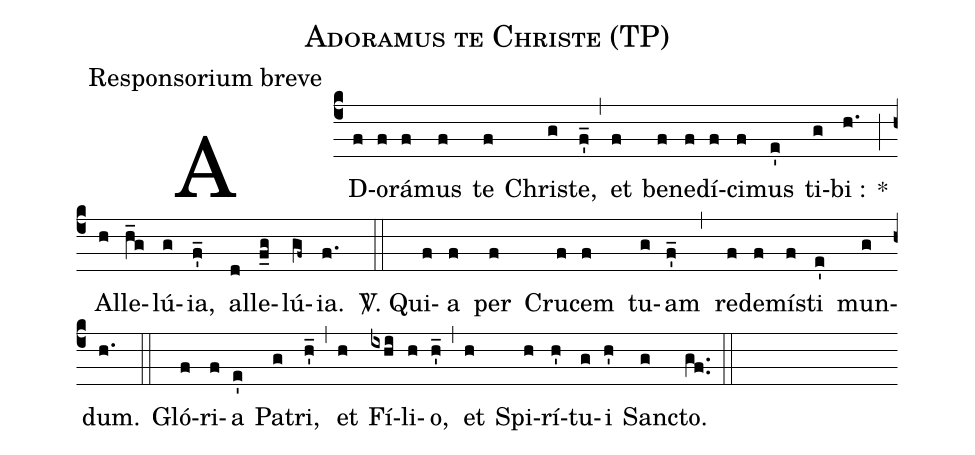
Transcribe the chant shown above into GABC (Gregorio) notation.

name:Adoramus te Christe (TP);
office-part:Responsorium breve;
%%
(c4) AD(f)o(f)rá(f)mus(f) te(f) Chri(g)ste,(f'_) (,) et(f) be(f)ne(f)dí(f)ci(f)mus(e') ti(g)bi :(h.) *(;) Al(h)le(h_g)lú(g){ia},(f'_) al(d)le(f_g)lú(gf~){ia}.(f.) (::)
<sp>V/</sp>. Qui(f)a(f) per(f) Cru(f)cem(f) tu(g)am(f'_) (,) red(f)e(f)mí(f)sti(e') mun(g)dum.(h.) (::) Gló(f)ri(f)a(e') Pa(g)tri,(h'_) (,) et(h) Fí(ixhi)li(h)o,(h'_) (,) et(h) Spi(h)rí(h')tu(g)i(h') San(g)cto.(gf..) (::)
